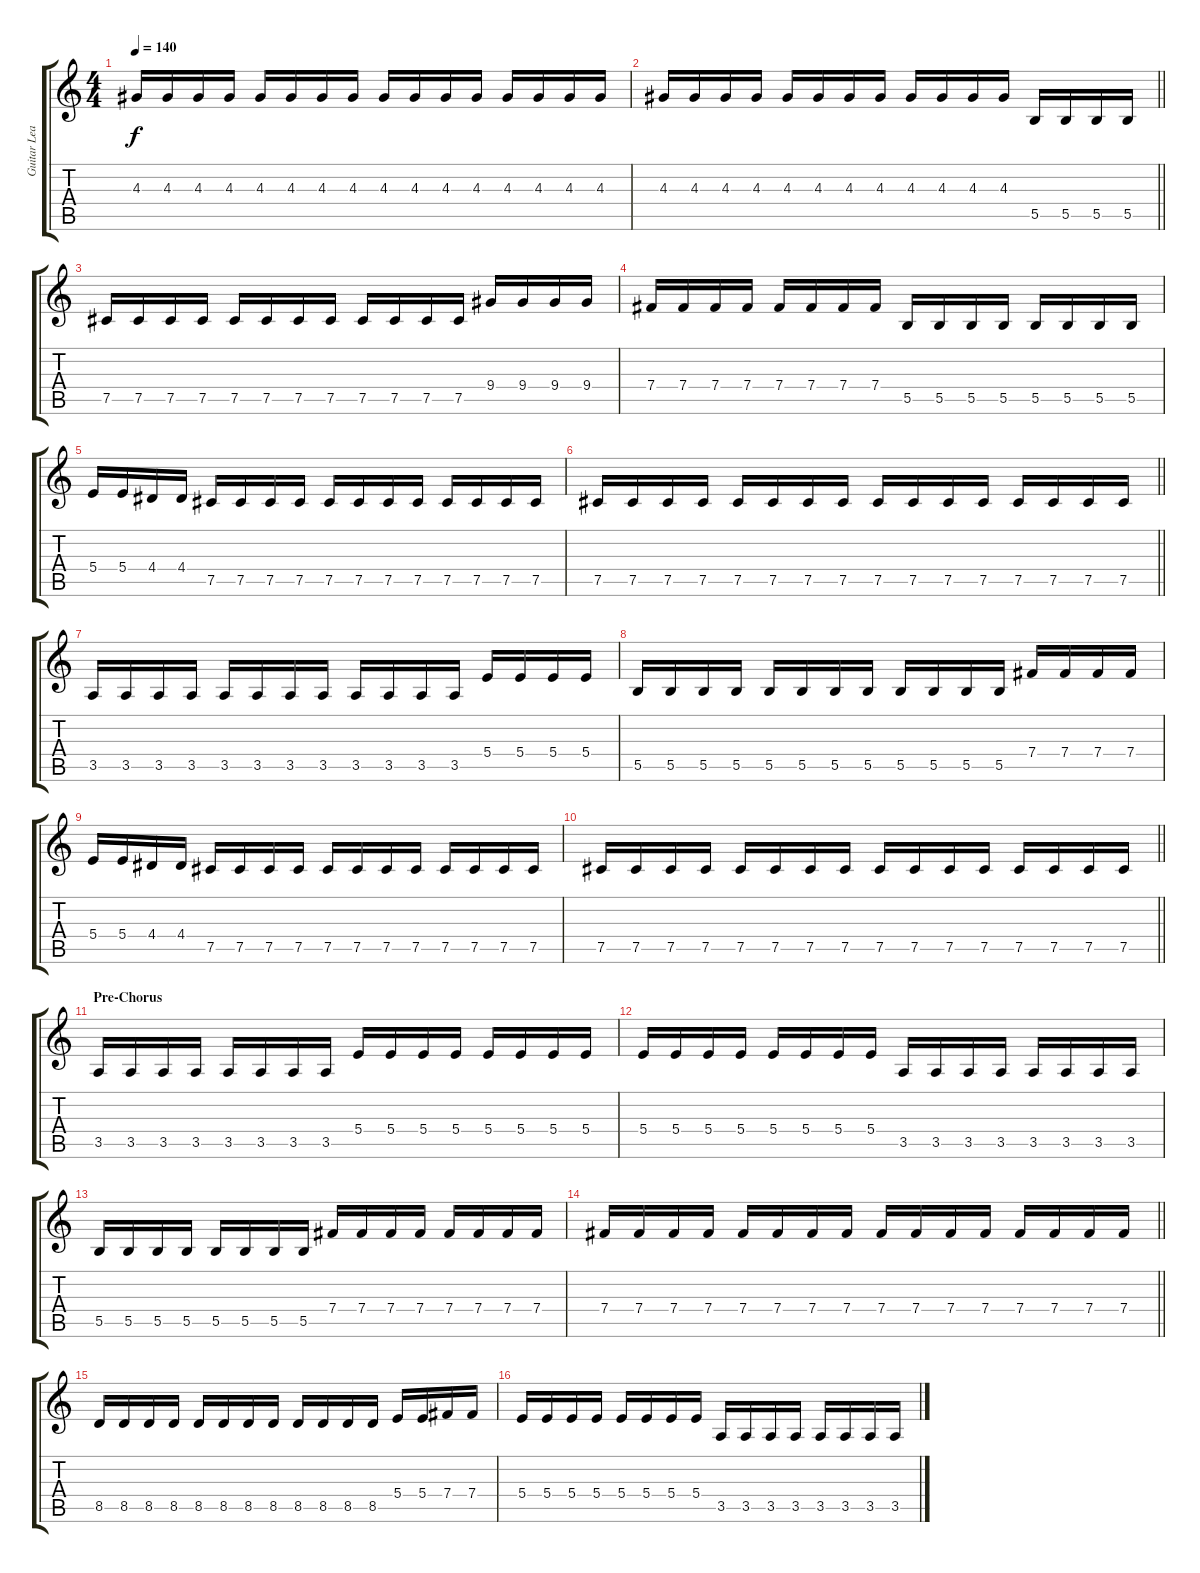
\track ("Guitar Lead II" "Guitar Lea") {instrument distortionguitar}
\staff {score tabs}
\tuning (Db4 Ab3 E3 B2 Gb2 Db2) {hide}
\ts (4 4)
\tempo 140
\clef g2
\ks c
4.3.16{dy f} 4.3.16 4.3.16 4.3.16 4.3.16 4.3.16 4.3.16 4.3.16 4.3.16 4.3.16 4.3.16 4.3.16 4.3.16 4.3.16 4.3.16 4.3.16 |
\barLineRight lightlight
4.3.16 4.3.16 4.3.16 4.3.16 4.3.16 4.3.16 4.3.16 4.3.16 4.3.16 4.3.16 4.3.16 4.3.16 5.5.16 5.5.16 5.5.16 5.5.16 |
\section ("" "")
7.5.16 7.5.16 7.5.16 7.5.16 7.5.16 7.5.16 7.5.16 7.5.16 7.5.16 7.5.16 7.5.16 7.5.16 9.4.16 9.4.16 9.4.16 9.4.16 |
7.4.16 7.4.16 7.4.16 7.4.16 7.4.16 7.4.16 7.4.16 7.4.16 5.5.16 5.5.16 5.5.16 5.5.16 5.5.16 5.5.16 5.5.16 5.5.16 |
5.4.16 5.4.16 4.4.16 4.4.16 7.5.16 7.5.16 7.5.16 7.5.16 7.5.16 7.5.16 7.5.16 7.5.16 7.5.16 7.5.16 7.5.16 7.5.16 |
\barLineRight lightlight
7.5.16 7.5.16 7.5.16 7.5.16 7.5.16 7.5.16 7.5.16 7.5.16 7.5.16 7.5.16 7.5.16 7.5.16 7.5.16 7.5.16 7.5.16 7.5.16 |
\section ("" "")
3.5.16 3.5.16 3.5.16 3.5.16 3.5.16 3.5.16 3.5.16 3.5.16 3.5.16 3.5.16 3.5.16 3.5.16 5.4.16 5.4.16 5.4.16 5.4.16 |
5.5.16 5.5.16 5.5.16 5.5.16 5.5.16 5.5.16 5.5.16 5.5.16 5.5.16 5.5.16 5.5.16 5.5.16 7.4.16 7.4.16 7.4.16 7.4.16 |
5.4.16 5.4.16 4.4.16 4.4.16 7.5.16 7.5.16 7.5.16 7.5.16 7.5.16 7.5.16 7.5.16 7.5.16 7.5.16 7.5.16 7.5.16 7.5.16 |
\barLineRight lightlight
7.5.16 7.5.16 7.5.16 7.5.16 7.5.16 7.5.16 7.5.16 7.5.16 7.5.16 7.5.16 7.5.16 7.5.16 7.5.16 7.5.16 7.5.16 7.5.16 |
\section ("" "Pre-Chorus")
3.5.16{volume 12 balance 2} 3.5.16 3.5.16 3.5.16 3.5.16 3.5.16 3.5.16 3.5.16 5.4.16 5.4.16 5.4.16 5.4.16 5.4.16 5.4.16 5.4.16 5.4.16 |
5.4.16 5.4.16 5.4.16 5.4.16 5.4.16 5.4.16 5.4.16 5.4.16 3.5.16 3.5.16 3.5.16 3.5.16 3.5.16 3.5.16 3.5.16 3.5.16 |
5.5.16 5.5.16 5.5.16 5.5.16 5.5.16 5.5.16 5.5.16 5.5.16 7.4.16 7.4.16 7.4.16 7.4.16 7.4.16 7.4.16 7.4.16 7.4.16 |
\barLineRight lightlight
7.4.16 7.4.16 7.4.16 7.4.16 7.4.16 7.4.16 7.4.16 7.4.16 7.4.16 7.4.16 7.4.16 7.4.16 7.4.16 7.4.16 7.4.16 7.4.16 |
\section ("" "")
8.5.16 8.5.16 8.5.16 8.5.16 8.5.16 8.5.16 8.5.16 8.5.16 8.5.16 8.5.16 8.5.16 8.5.16 5.4.16 5.4.16 7.4.16 7.4.16 |
5.4.16 5.4.16 5.4.16 5.4.16 5.4.16 5.4.16 5.4.16 5.4.16 3.5.16 3.5.16 3.5.16 3.5.16 3.5.16 3.5.16 3.5.16 3.5.16
